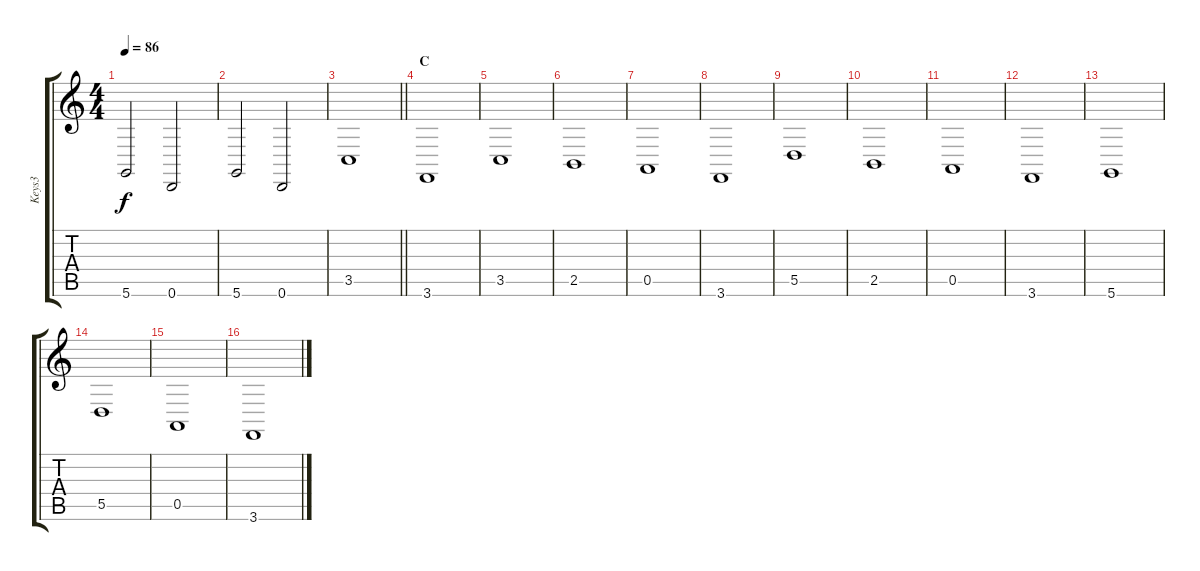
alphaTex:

\track ("Keys3" "Keys3") {instrument stringensemble1}
\staff {score tabs}
\tuning (E4 B3 G3 D3 A2 D2) {hide}
\ts (4 4)
\tempo 86
\clef g2
\ks c
5.6.2{dy f} 0.6.2 |
5.6.2 0.6.2 |
\barLineRight lightlight
3.5.1 |
\section ("" "C")
3.6.1 |
3.5.1 |
2.5.1 |
0.5.1 |
3.6.1 |
5.5.1 |
2.5.1 |
0.5.1 |
3.6.1 |
5.6.1 |
5.5.1 |
0.5.1 |
3.6.1
